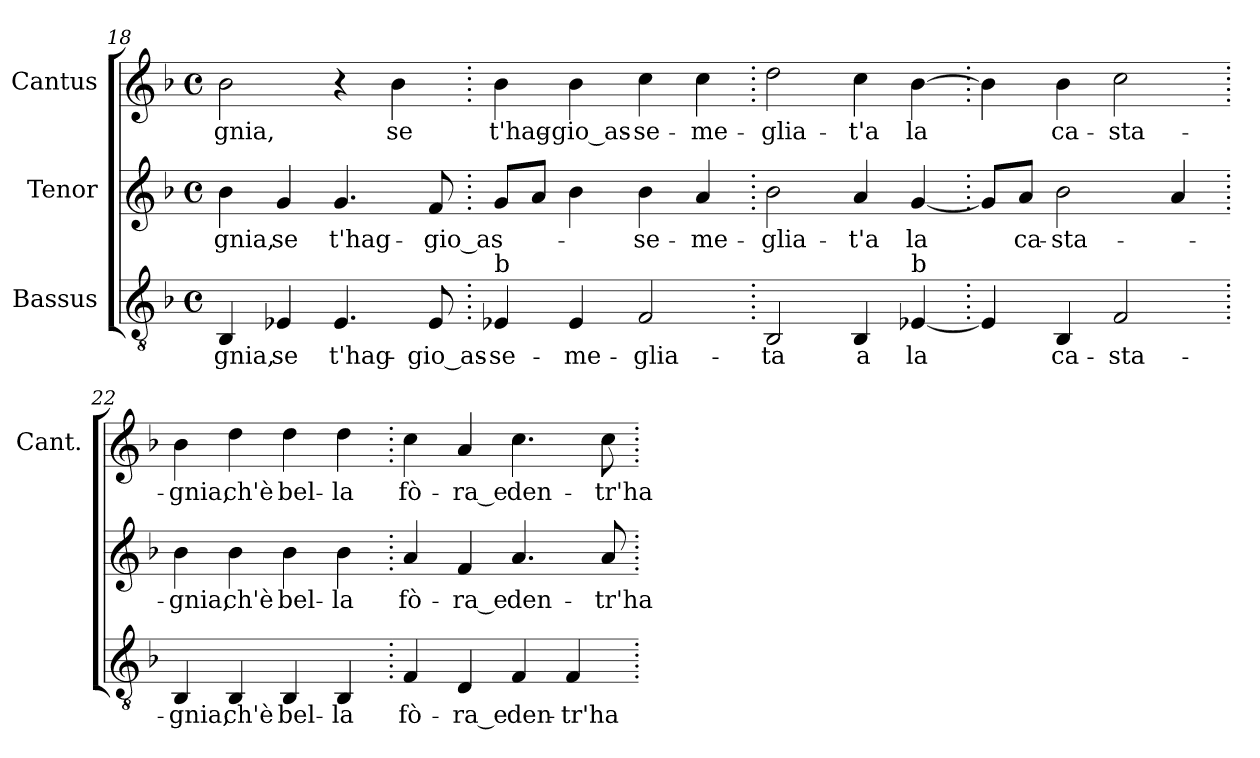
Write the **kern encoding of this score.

**kern	**text	**kern	**text	**kern	**text
*part3	*part3	*part2	*part2	*part1	*part1
*staff3	*staff3	*staff2	*staff2	*staff1	*staff1
*I"Bassus	*	*I"Tenor	*	*I"Cantus	*
*	*	*	*	*I'Cant.	*
!!LO:PB:g=z
*clefGv2	*	*clefG2	*	*clefG2	*
*k[b-]	*	*k[b-]	*	*k[b-]	*
*F:	*	*F:	*	*F:	*
*M4/4	*	*M4/4	*	*M4/4	*
*met(c)	*	*met(c)	*	*met(c)	*
=18	=18	=18	=18	=18	=18
!	!LO:LY:b:color=#000000	!	!	!	!
!	!	!	!LO:LY:b:color=#000000	!	!
!	!	!	!	!	!LO:LY:b:color=#000000
4BB-i/	-gnia,	4b-i\	-gnia,	2b-i\	-gnia,
!	!LO:LY:b:color=#000000	!	!	!	!
!	!	!	!LO:LY:b:color=#000000	!	!
4E-Xi/	se	4gi/	se	.	.
!	!LO:LY:b:color=#000000	!	!	!	!
!	!	!	!LO:LY:b:color=#000000	!	!
4.E-i/	t'hag-	4.gi/	t'hag-	4r	.
!	!	!	!	!	!LO:LY:b:color=#000000
.	.	.	.	4b-i\	se
!	!LO:LY:b:color=#000000	!	!	!	!
!	!	!	!LO:LY:b:color=#000000	!	!
8E-i/	-gio_as-	8fi/	-gio_as-	.	.
=19.	=19.	=19.	=19.	=19.	=19.
!	!LO:LY:b:color=#000000	!	!	!	!
!LO:TX:a:t=b	!	!	!	!	!
!	!	!	!	!	!LO:LY:b:color=#000000
4E-i/	-se-	8gi/L	.	4b-i\	t'hag-
.	.	8ai/J	.	.	.
!	!LO:LY:b:color=#000000	!	!	!	!
!	!	!	!	!	!LO:LY:b:color=#000000
4E-i/	-me-	4b-i\	.	4b-i\	-gio_as-
!	!LO:LY:b:color=#000000	!	!	!	!
!	!	!	!LO:LY:b:color=#000000	!	!
!	!	!	!	!	!LO:LY:b:color=#000000
2Fi/	-glia-	4b-i\	-se-	4cci\	-se-
!	!	!	!LO:LY:b:color=#000000	!	!
!	!	!	!	!	!LO:LY:b:color=#000000
.	.	4ai/	-me-	4cci\	-me-
=20.	=20.	=20.	=20.	=20.	=20.
!	!LO:LY:b:color=#000000	!	!	!	!
!	!	!	!LO:LY:b:color=#000000	!	!
!	!	!	!	!	!LO:LY:b:color=#000000
2BB-i/	-ta	2b-i\	-glia-	2ddi\	-glia-
!	!LO:LY:b:color=#000000	!	!	!	!
!	!	!	!LO:LY:b:color=#000000	!	!
!	!	!	!	!	!LO:LY:b:color=#000000
4BB-i/	a	4ai/	-t'a	4cci\	-t'a
!	!LO:LY:b:color=#000000	!	!	!	!
!	!	!	!LO:LY:b:color=#000000	!	!
!LO:TX:a:t=b	!	!	!	!	!
!	!	!	!	!	!LO:LY:b:color=#000000
[<4E-i/	la	[<4gi/	la	[>4b-i\	la
=21.	=21.	=21.	=21.	=21.	=21.
4E-i/]	.	8gi/L]	.	4b-i\]	.
!	!	!	!LO:LY:b:color=#000000	!	!
.	.	8ai/J	ca-	.	.
!	!LO:LY:b:color=#000000	!	!	!	!
!	!	!	!LO:LY:b:color=#000000	!	!
!	!	!	!	!	!LO:LY:b:color=#000000
4BB-i/	ca-	2b-i\	-sta-	4b-i\	ca-
!	!LO:LY:b:color=#000000	!	!	!	!
!	!	!	!	!	!LO:LY:b:color=#000000
2Fi/	-sta-	.	.	2cci\	-sta-
.	.	4ai/	.	.	.
!!LO:LB:g=z
=22.	=22.	=22.	=22.	=22.	=22.
!	!LO:LY:b:color=#000000	!	!	!	!
!	!	!	!LO:LY:b:color=#000000	!	!
!	!	!	!	!	!LO:LY:b:color=#000000
4BB-i/	-gnia,	4b-i\	-gnia,	4b-i\	-gnia,
!	!LO:LY:b:color=#000000	!	!	!	!
!	!	!	!LO:LY:b:color=#000000	!	!
!	!	!	!	!	!LO:LY:b:color=#000000
4BB-i/	ch'è	4b-i\	ch'è	4ddi\	ch'è
!	!LO:LY:b:color=#000000	!	!	!	!
!	!	!	!LO:LY:b:color=#000000	!	!
!	!	!	!	!	!LO:LY:b:color=#000000
4BB-i/	bel-	4b-i\	bel-	4ddi\	bel-
!	!LO:LY:b:color=#000000	!	!	!	!
!	!	!	!LO:LY:b:color=#000000	!	!
!	!	!	!	!	!LO:LY:b:color=#000000
4BB-i/	-la	4b-i\	-la	4ddi\	-la
=23.	=23.	=23.	=23.	=23.	=23.
!	!LO:LY:b:color=#000000	!	!	!	!
!	!	!	!LO:LY:b:color=#000000	!	!
!	!	!	!	!	!LO:LY:b:color=#000000
4Fi/	fò-	4ai/	fò-	4cci\	fò-
!	!LO:LY:b:color=#000000	!	!	!	!
!	!	!	!LO:LY:b:color=#000000	!	!
!	!	!	!	!	!LO:LY:b:color=#000000
4Di/	-ra_e	4fi/	-ra_e	4ai/	-ra_e
!	!LO:LY:b:color=#000000	!	!	!	!
!	!	!	!LO:LY:b:color=#000000	!	!
!	!	!	!	!	!LO:LY:b:color=#000000
4Fi/	den-	4.ai/	den-	4.cci\	den-
!	!LO:LY:b:color=#000000	!	!	!	!
4Fi/	-tr'ha	.	.	.	.
!	!	!	!LO:LY:b:color=#000000	!	!
!	!	!	!	!	!LO:LY:b:color=#000000
.	.	8ai/	-tr'ha	8cci\	-tr'ha
=.	=.	=.	=.	=.	=.
*-	*-	*-	*-	*-	*-
